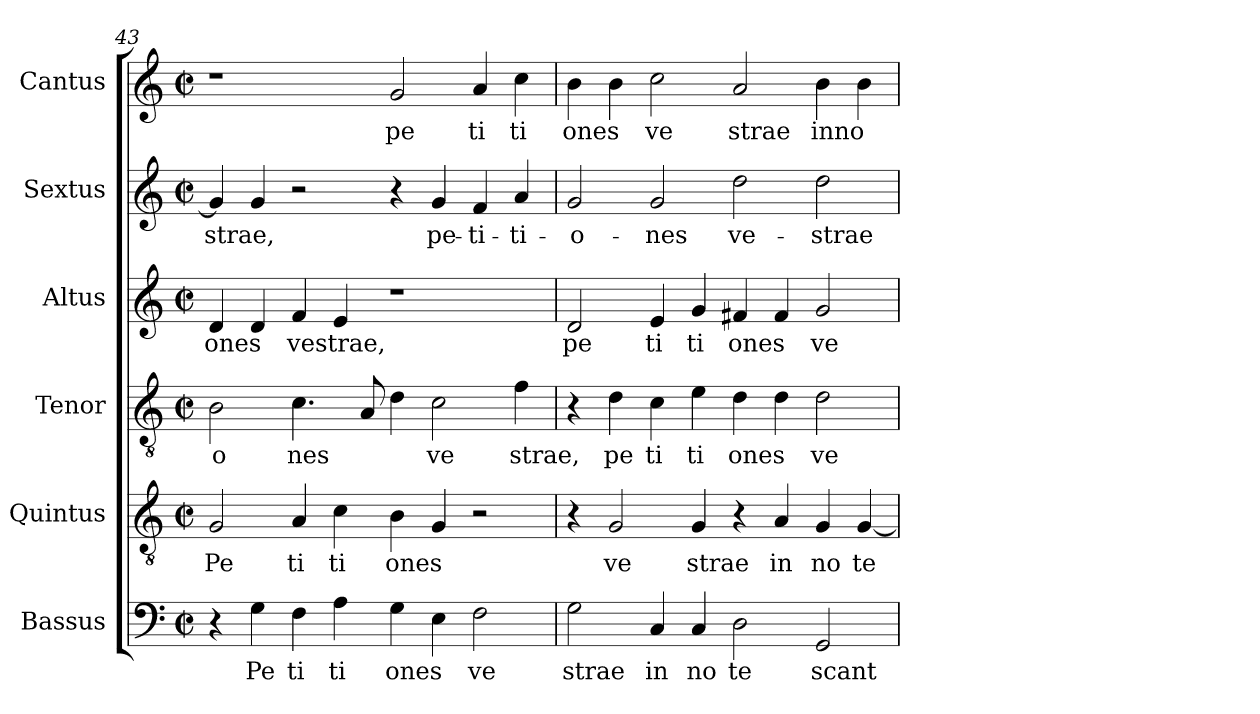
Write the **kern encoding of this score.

**kern	**text	**kern	**text	**kern	**text	**kern	**text	**kern	**text	**kern	**text
*part6	*part6	*part5	*part5	*part4	*part4	*part3	*part3	*part2	*part2	*part1	*part1
*staff6	*staff6	*staff5	*staff5	*staff4	*staff4	*staff3	*staff3	*staff2	*staff2	*staff1	*staff1
*I"Bassus	*	*I"Quintus	*	*I"Tenor	*	*I"Altus	*	*I"Sextus	*	*I"Cantus	*
*clefF4	*	*clefGv2	*	*clefGv2	*	*clefG2	*	*clefG2	*	*clefG2	*
*M2/2	*	*M2/2	*	*M2/2	*	*M2/2	*	*M2/2	*	*M2/2	*
*met(c|)	*	*met(c|)	*	*met(c|)	*	*met(c|)	*	*met(c|)	*	*met(c|)	*
=43	=43	=43	=43	=43	=43	=43	=43	=43	=43	=43	=43
!	!	!	!LO:LY:b:cj	!	!LO:LY:b:cj	!	!LO:LY:b	!	!LO:LY:b	!	!
4r	.	2G/	Pe	2B\	o	4d/	ones	4g/]	-strae,	1r	.
!	!LO:LY:b:cj	!	!	!	!	!	!	!	!	!	!
4G\	Pe	.	.	.	.	4d/	.	4g/	.	.	.
!	!LO:LY:b:cj	!	!LO:LY:b:cj	!	!LO:LY:b	!	!LO:LY:b	!	!	!	!
4F\	ti	4A/	ti	4.c\	nes	4f/	vestrae,	2r	.	.	.
!	!LO:LY:b:cj	!	!LO:LY:b:cj	!	!	!	!	!	!	!	!
4A\	ti	4c\	ti	.	.	4e/	.	.	.	.	.
.	.	.	.	8A/	.	.	.	.	.	.	.
!	!LO:LY:b	!	!LO:LY:b	!	!	!	!	!	!	!	!LO:LY:b:cj
4G\	ones	4B\	ones	4d\	.	1r	.	4r	.	2g/	pe
!	!	!	!	!	!LO:LY:b:cj	!	!	!	!LO:LY:b:cj	!	!
4E\	.	4G/	.	2c\	ve	.	.	4g/	pe-	.	.
!	!LO:LY:b:cj	!	!	!	!	!	!	!	!LO:LY:b:cj	!	!LO:LY:b:cj
2F\	ve	2r	.	.	.	.	.	4f/	-ti-	4a/	ti
!	!	!	!	!	!LO:LY:b:cj	!	!	!	!LO:LY:b:cj	!	!LO:LY:b:cj
.	.	.	.	4f\	strae,	.	.	4a/	-ti-	4cc\	ti
=44	=44	=44	=44	=44	=44	=44	=44	=44	=44	=44	=44
!	!LO:LY:b:cj	!	!	!	!	!	!LO:LY:b:cj	!	!LO:LY:b:cj	!	!LO:LY:b
2G\	strae	4r	.	4r	.	2d/	pe	2g/	-o-	4b\	ones
!	!	!	!LO:LY:b:cj	!	!LO:LY:b:cj	!	!	!	!	!	!
.	.	2G/	ve	4d\	pe	.	.	.	.	4b\	.
!	!LO:LY:b:cj	!	!	!	!LO:LY:b:cj	!	!LO:LY:b:cj	!	!LO:LY:b:cj	!	!LO:LY:b:cj
4C/	in	.	.	4c\	ti	4e/	ti	2g/	-nes	2cc\	ve
!	!LO:LY:b:cj	!	!LO:LY:b:cj	!	!LO:LY:b:cj	!	!LO:LY:b:cj	!	!	!	!
4C/	no	4G/	strae	4e\	ti	4g/	ti	.	.	.	.
!	!LO:LY:b:cj	!	!	!	!LO:LY:b	!	!LO:LY:b	!	!LO:LY:b:cj	!	!LO:LY:b:cj
2D\	te	4r	.	4d\	ones	4f#X/	ones	2dd\	ve-	2a/	strae
!	!	!	!LO:LY:b:cj	!	!	!	!	!	!	!	!
.	.	4A/	in	4d\	.	4f#/	.	.	.	.	.
!	!LO:LY:b:cj	!	!LO:LY:b:cj	!	!LO:LY:b:cj	!	!LO:LY:b:cj	!	!LO:LY:b:cj	!	!LO:LY:b
2GG/	scant	4G/	no	2d\	ve	2g/	ve	2dd\	-strae	4b\	inno
!	!	!	!LO:LY:b:cj	!	!	!	!	!	!	!	!
.	.	[<4G/	te	.	.	.	.	.	.	4b\	.
=	=	=	=	=	=	=	=	=	=	=	=
*-	*-	*-	*-	*-	*-	*-	*-	*-	*-	*-	*-
